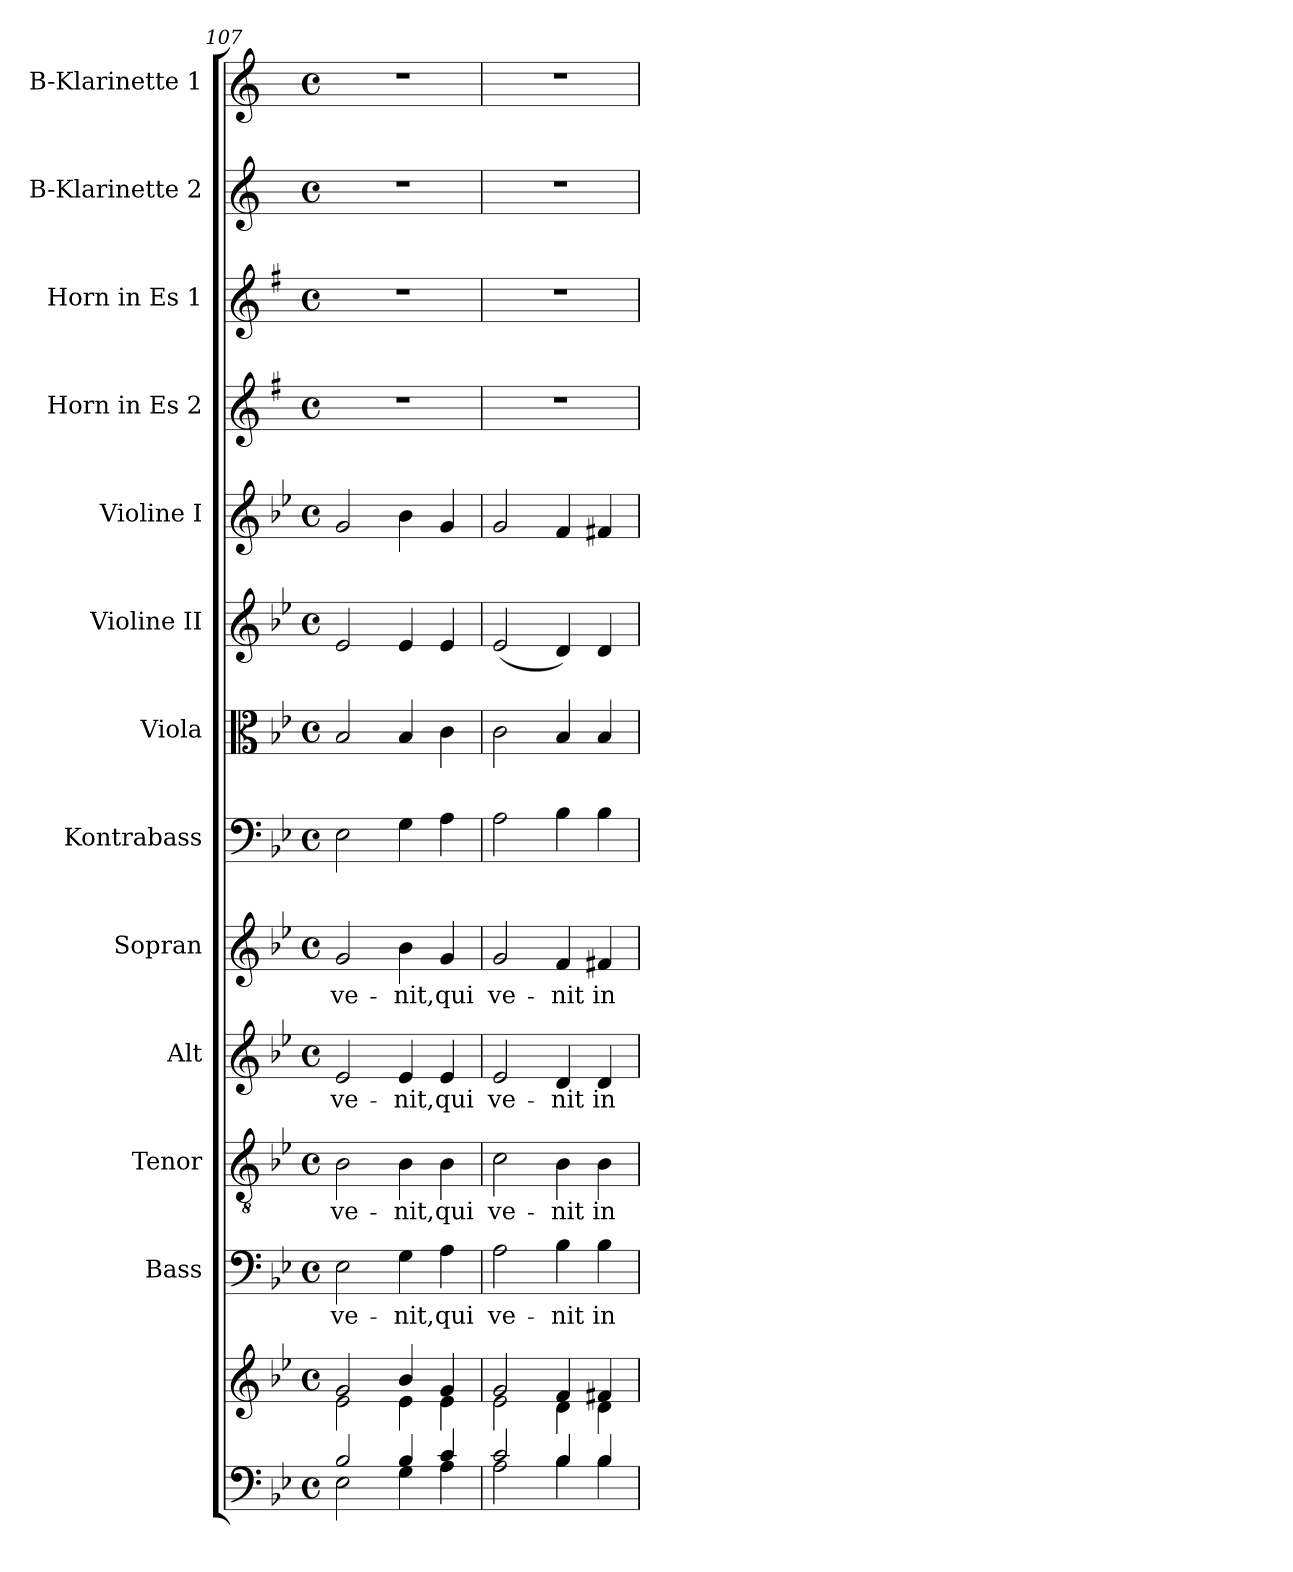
**kern	**kern	**kern	**text	**kern	**text	**kern	**text	**kern	**text	**kern	**kern	**kern	**kern	**kern	**kern	**kern	**kern
*part13	*part13	*part12	*part12	*part11	*part11	*part10	*part10	*part9	*part9	*part8	*part7	*part6	*part5	*part4	*part3	*part2	*part1
*staff14	*staff13	*staff12	*staff12	*staff11	*staff11	*staff10	*staff10	*staff9	*staff9	*staff8	*staff7	*staff6	*staff5	*staff4	*staff3	*staff2	*staff1
*	*	*I"Bass	*	*I"Tenor	*	*I"Alt	*	*I"Sopran	*	*I"Kontrabass	*I"Viola	*I"Violine II	*I"Violine I	*I"Horn in Es 2	*I"Horn in Es 1	*I"B-Klarinette 2	*I"B-Klarinette 1
*	*	*I'B.	*	*I'T.	*	*I'A.	*	*I'S.	*	*I'Kb.	*I'Vla.	*I'Vl. II	*I'Vl. I	*	*	*I'B Kl. 2	*I'B Kl. 1
*clefF4	*clefG2	*clefF4	*	*clefGv2	*	*clefG2	*	*clefG2	*	*clefF4	*clefC3	*clefG2	*clefG2	*clefG2	*clefG2	*clefG2	*clefG2
*	*	*	*	*	*	*	*	*	*	*ITrd7c12	*	*	*	*ITrd5c9	*ITrd5c9	*ITrd1c2	*ITrd1c2
*k[b-e-]	*k[b-e-]	*k[b-e-]	*	*k[b-e-]	*	*k[b-e-]	*	*k[b-e-]	*	*k[b-e-]	*k[b-e-]	*k[b-e-]	*k[b-e-]	*k[b-e-]	*k[b-e-]	*k[b-e-]	*k[b-e-]
*B-:	*B-:	*B-:	*	*B-:	*	*B-:	*	*B-:	*	*B-:	*B-:	*B-:	*B-:	*B-:	*B-:	*B-:	*B-:
*M4/4	*M4/4	*M4/4	*	*M4/4	*	*M4/4	*	*M4/4	*	*M4/4	*M4/4	*M4/4	*M4/4	*M4/4	*M4/4	*M4/4	*M4/4
*met(c)	*met(c)	*met(c)	*	*met(c)	*	*met(c)	*	*met(c)	*	*met(c)	*met(c)	*met(c)	*met(c)	*met(c)	*met(c)	*met(c)	*met(c)
=107	=107	=107	=107	=107	=107	=107	=107	=107	=107	=107	=107	=107	=107	=107	=107	=107	=107
*^	*^	*	*	*	*	*	*	*	*	*	*	*	*	*	*	*	*
!	!	!	!	!	!LO:LY:b	!	!LO:LY:b	!	!LO:LY:b	!	!LO:LY:b	!	!	!	!	!	!	!	!
2B-/	2E-\	2g/	2e-\	2E-\	ve-	2B-\	ve-	2e-/	ve-	2g/	ve-	2EE-\	2B-/	2e-/	2g/	1r	1r	1r	1r
!	!	!	!	!	!LO:LY:b	!	!LO:LY:b	!	!LO:LY:b	!	!LO:LY:b	!	!	!	!	!	!	!	!
4B-/	4G\	4b-/	4e-\	4G\	-nit,	4B-\	-nit,	4e-/	-nit,	4b-\	-nit,	4GG\	4B-/	4e-/	4b-\	.	.	.	.
!	!	!	!	!	!LO:LY:b	!	!LO:LY:b	!	!LO:LY:b	!	!LO:LY:b	!	!	!	!	!	!	!	!
4c/	4A\	4g/	4e-\	4A\	qui	4B-\	qui	4e-/	qui	4g/	qui	4AA\	4c\	4e-/	4g/	.	.	.	.
=108	=108	=108	=108	=108	=108	=108	=108	=108	=108	=108	=108	=108	=108	=108	=108	=108	=108	=108	=108
!	!	!	!	!	!LO:LY:b	!	!LO:LY:b	!	!LO:LY:b	!	!LO:LY:b	!	!	!	!	!	!	!	!
2c/	2A\	2g/	2e-\	2A\	ve-	2c\	ve-	2e-/	ve-	2g/	ve-	2AA\	2c\	(<2e-/	2g/	1r	1r	1r	1r
!	!	!	!	!	!LO:LY:b	!	!LO:LY:b	!	!LO:LY:b	!	!LO:LY:b	!	!	!	!	!	!	!	!
4B-/	4B-\	4f/	4d\	4B-\	-nit	4B-\	-nit	4d/	-nit	4f/	-nit	4BB-\	4B-/	4d/)	4f/	.	.	.	.
!	!	!	!	!	!LO:LY:b	!	!LO:LY:b	!	!LO:LY:b	!	!LO:LY:b	!	!	!	!	!	!	!	!
4B-/	4B-\	4f#X/	4d\	4B-\	in	4B-\	in	4d/	in	4f#X/	in	4BB-\	4B-/	4d/	4f#X/	.	.	.	.
*v	*v	*	*	*	*	*	*	*	*	*	*	*	*	*	*	*	*	*	*
*	*v	*v	*	*	*	*	*	*	*	*	*	*	*	*	*	*	*	*
=	=	=	=	=	=	=	=	=	=	=	=	=	=	=	=	=	=
*-	*-	*-	*-	*-	*-	*-	*-	*-	*-	*-	*-	*-	*-	*-	*-	*-	*-
